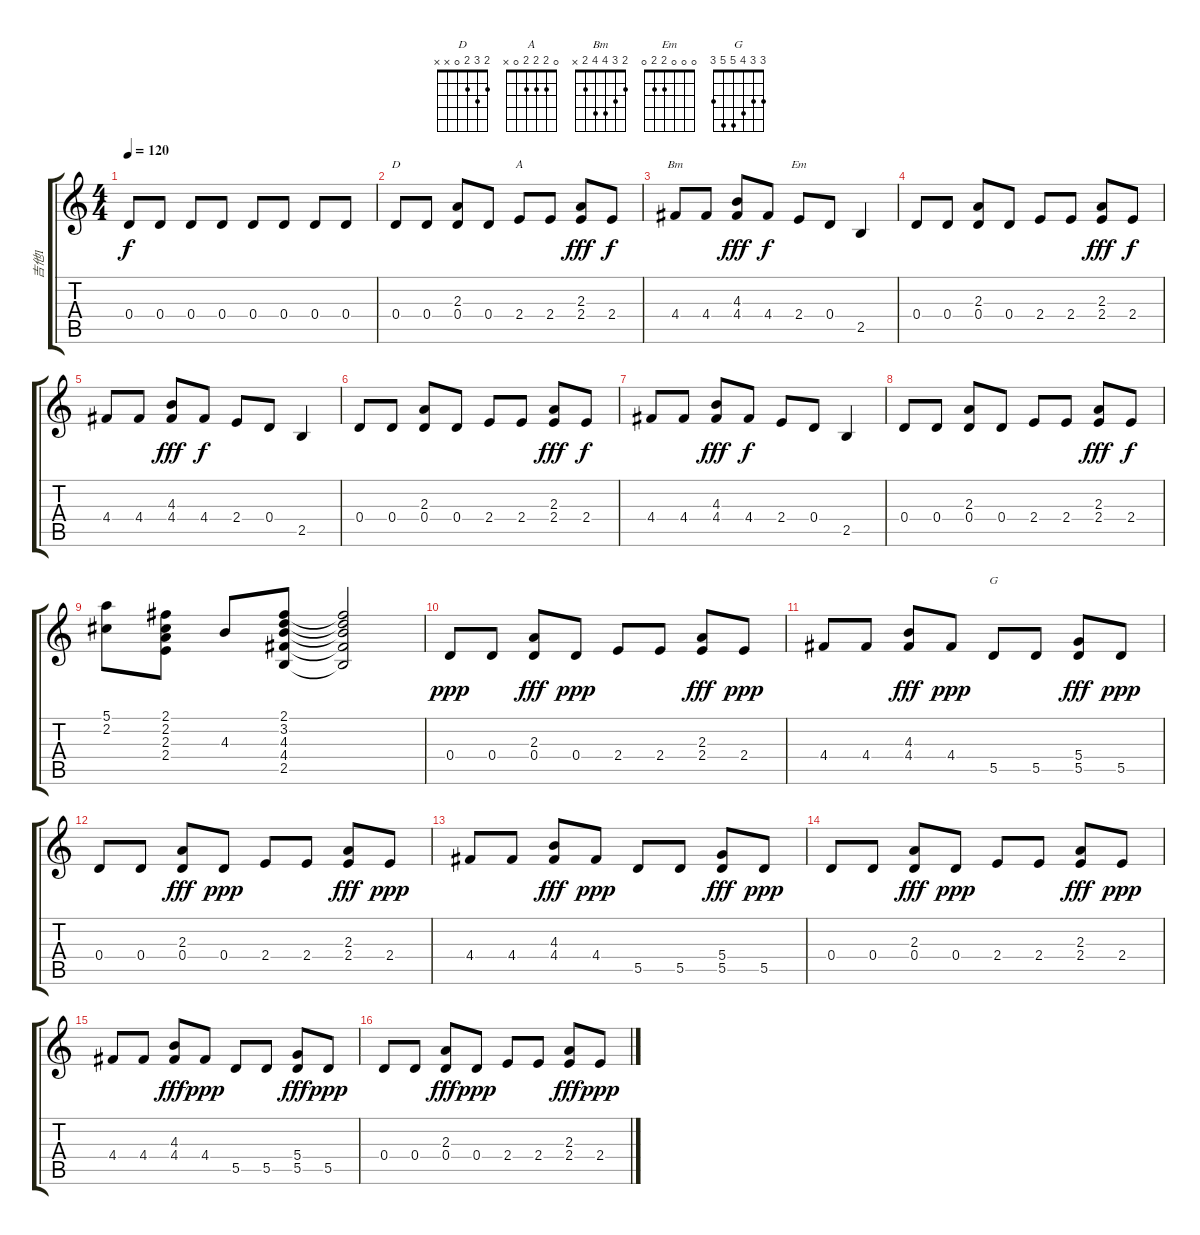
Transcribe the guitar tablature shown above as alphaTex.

\track ("吉他1" "吉他1") {instrument electricguitarmuted}
\staff {score tabs}
\tuning (E4 B3 G3 D3 A2 E2) {hide}
\chord ("D" 2 3 2 0 x x)
\chord ("A" 0 2 2 2 0 x)
\chord ("Bm" 2 3 4 4 2 x)
\chord ("Em" 0 0 0 2 2 0)
\chord ("G" 3 3 4 5 5 3)
\ts (4 4)
\tempo 120
\clef g2
\ks c
0.4.8{dy f instrument electricguitarmuted} 0.4.8 0.4.8 0.4.8 0.4.8 0.4.8 0.4.8 0.4.8 |
0.4.8{ch "D"} 0.4.8 (2.3 0.4).8 0.4.8 2.4.8{ch "A"} 2.4.8 (2.3 2.4).8{dy fff} 2.4.8{dy f} |
4.4.8{ch "Bm"} 4.4.8 (4.3 4.4).8{dy fff} 4.4.8{dy f} 2.4.8{ch "Em"} 0.4.8 2.5.4 |
0.4.8 0.4.8 (2.3 0.4).8 0.4.8 2.4.8 2.4.8 (2.3 2.4).8{dy fff} 2.4.8{dy f} |
4.4.8 4.4.8 (4.3 4.4).8{dy fff} 4.4.8{dy f} 2.4.8 0.4.8 2.5.4 |
0.4.8 0.4.8 (2.3 0.4).8 0.4.8 2.4.8 2.4.8 (2.3 2.4).8{dy fff} 2.4.8{dy f} |
4.4.8 4.4.8 (4.3 4.4).8{dy fff} 4.4.8{dy f} 2.4.8 0.4.8 2.5.4 |
0.4.8 0.4.8 (2.3 0.4).8 0.4.8 2.4.8 2.4.8 (2.3 2.4).8{dy fff} 2.4.8{dy f} |
(5.1 2.2).8 (2.1 2.2 2.3 2.4).8 4.3.8 (2.1 3.2 4.3 4.4 2.5).8 (2.1{t} 3.2{t} 4.3{t} 4.4{t} 2.5{t}).2 |
0.4.8{dy ppp} 0.4.8 (2.3 0.4).8{dy fff} 0.4.8{dy ppp} 2.4.8 2.4.8 (2.3 2.4).8{dy fff} 2.4.8{dy ppp} |
4.4.8 4.4.8 (4.3 4.4).8{dy fff} 4.4.8{dy ppp} 5.5.8{ch "G"} 5.5.8 (5.4 5.5).8{dy fff} 5.5.8{dy ppp} |
0.4.8 0.4.8 (2.3 0.4).8{dy fff} 0.4.8{dy ppp} 2.4.8 2.4.8 (2.3 2.4).8{dy fff} 2.4.8{dy ppp} |
4.4.8 4.4.8 (4.3 4.4).8{dy fff} 4.4.8{dy ppp} 5.5.8 5.5.8 (5.4 5.5).8{dy fff} 5.5.8{dy ppp} |
0.4.8 0.4.8 (2.3 0.4).8{dy fff} 0.4.8{dy ppp} 2.4.8 2.4.8 (2.3 2.4).8{dy fff} 2.4.8{dy ppp} |
4.4.8 4.4.8 (4.3 4.4).8{dy fff} 4.4.8{dy ppp} 5.5.8 5.5.8 (5.4 5.5).8{dy fff} 5.5.8{dy ppp} |
0.4.8 0.4.8 (2.3 0.4).8{dy fff} 0.4.8{dy ppp} 2.4.8 2.4.8 (2.3 2.4).8{dy fff} 2.4.8{dy ppp}
